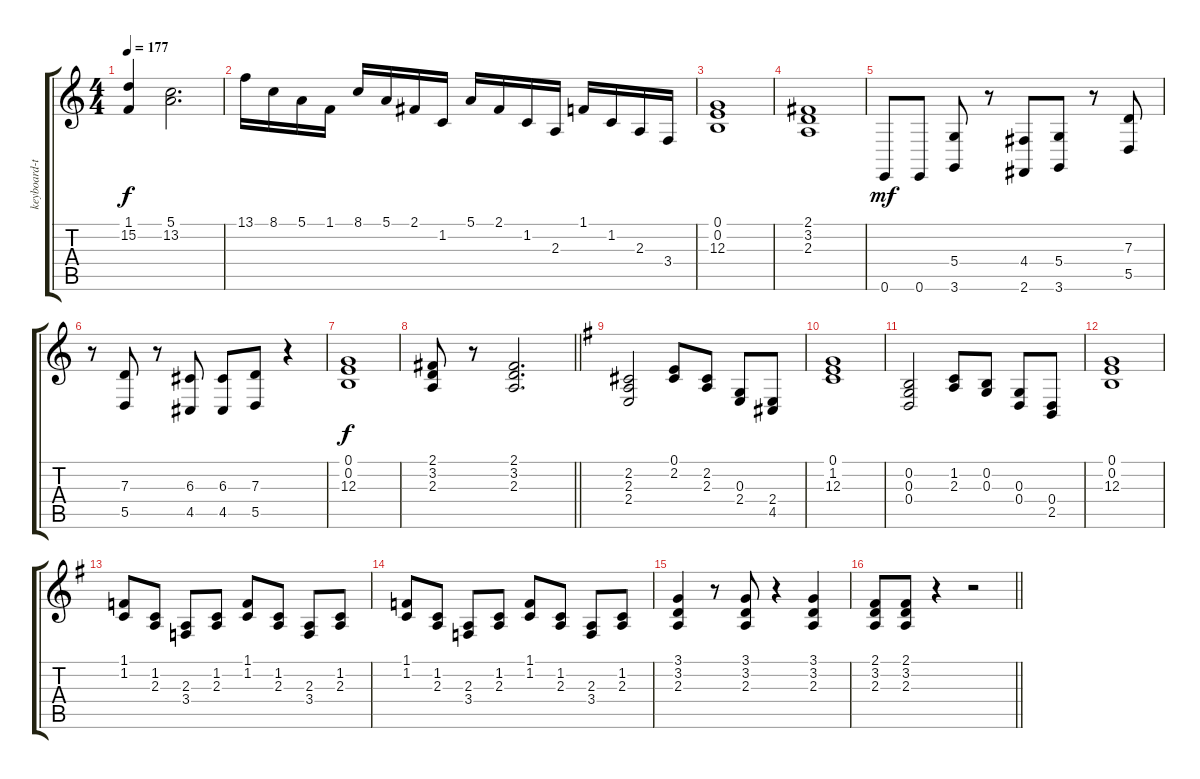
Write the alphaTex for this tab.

\track ("keyboard-tsumugi kotobuki" "keyboard-t") {instrument stringensemble1}
\staff {score tabs}
\tuning (E4 B3 G3 D3 A2 E2) {hide}
\ts (4 4)
\tempo 177
\clef g2
\ks c
(1.1 15.2).4{dy f} (5.1 13.2).2{d} |
13.1.16 8.1.16 5.1.16 1.1.16 8.1.16 5.1.16 2.1.16 1.2.16 5.1.16 2.1.16 1.2.16 2.3.16 1.1.16 1.2.16 2.3.16 3.4.16 |
(0.1 0.2 12.3).1 |
(2.1 3.2 2.3).1 |
0.6.8{dy mf} 0.6.8 (5.4 3.6).8 r.8 (4.4 2.6).8 (5.4 3.6).8 r.8 (7.3 5.5).8 |
r.8 (7.3 5.5).8 r.8 (6.3 4.5).8 (6.3 4.5).8 (7.3 5.5).8 r.4 |
(0.1 0.2 12.3).1{dy f} |
\barLineRight lightlight
(2.1 3.2 2.3).8 r.8 (2.1 3.2 2.3).2{d} |
\ks eminor
(2.2 2.3 2.4).2 (0.1 2.2).8 (2.2 2.3).8 (0.3 2.4).8 (2.4 4.5).8 |
(0.1 1.2 12.3).1 |
(0.2 0.3 0.4).2 (1.2 2.3).8 (0.2 0.3).8 (0.3 0.4).8 (0.4 2.5).8 |
(0.1 0.2 12.3).1 |
(1.1 1.2).8 (1.2 2.3).8 (2.3 3.4).8 (1.2 2.3).8 (1.1 1.2).8 (1.2 2.3).8 (2.3 3.4).8 (1.2 2.3).8 |
(1.1 1.2).8 (1.2 2.3).8 (2.3 3.4).8 (1.2 2.3).8 (1.1 1.2).8 (1.2 2.3).8 (2.3 3.4).8 (1.2 2.3).8 |
(3.1 3.2 2.3).4 r.8 (3.1 3.2 2.3).8 r.4 (3.1 3.2 2.3).4 |
\barLineRight lightlight
(2.1 3.2 2.3).8 (2.1 3.2 2.3).8 r.4 r.2
